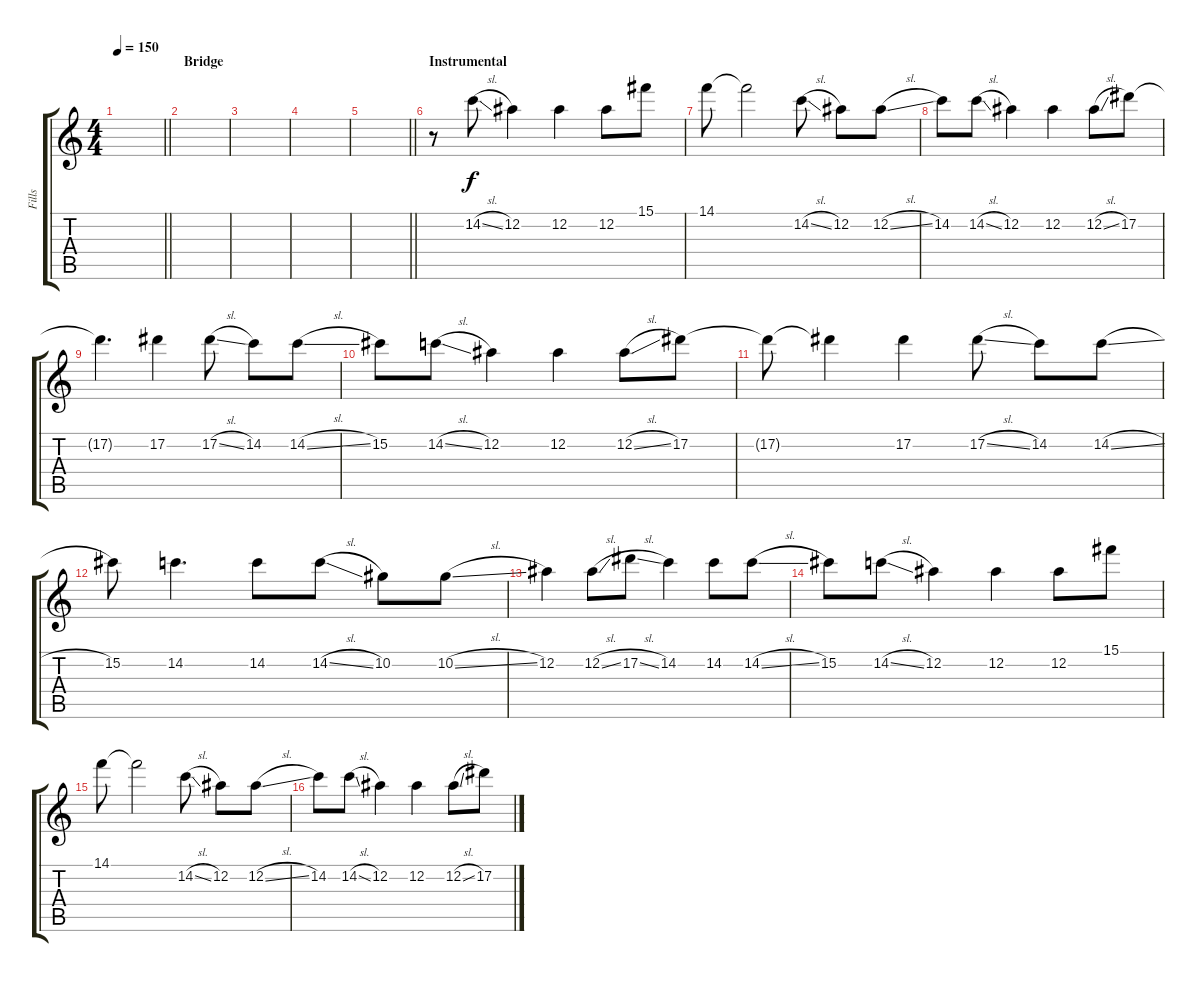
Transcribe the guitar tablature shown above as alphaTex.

\track ("Fills" "Fills") {instrument acousticguitarnylon}
\staff {score tabs}
\tuning (Eb4 Bb3 Gb3 Db3 Ab2 Db2) {hide}
\ts (4 4)
\tempo 150
\clef g2
\barLineRight lightlight
\ks c
|
\section ("" "Bridge")
|
|
|
\barLineRight lightlight
|
\section ("" "Instrumental")
r.8 14.2{sl}.8{volume 6 balance 16 instrument distortionguitar} 12.2.4 12.2.4 12.2.8 15.1.8 |
14.1.8 14.1{t}.2 14.2{sl}.8 12.2.8 12.2{sl}.8 |
14.2.8 14.2{sl}.8 12.2.4 12.2.4 12.2{sl}.8 17.2.8 |
17.2{t}.4{d} 17.2.4 17.2{sl}.8 14.2.8 14.2{sl}.8 |
15.2.8 14.2{sl}.8 12.2.4 12.2.4 12.2{sl}.8 17.2.8 |
17.2{t}.8 17.2{t}.4 17.2.4 17.2{sl}.8 14.2.8 14.2{sl}.8 |
15.2.8 14.2.4{d} 14.2.8 14.2{sl}.8 10.2.8 10.2{sl}.8 |
12.2.4 12.2{sl}.8 17.2{sl}.8 14.2.4 14.2.8 14.2{sl}.8 |
15.2.8 14.2{sl}.8 12.2.4 12.2.4 12.2.8 15.1.8 |
14.1.8 14.1{t}.2 14.2{sl}.8 12.2.8 12.2{sl}.8 |
14.2.8 14.2{sl}.8 12.2.4 12.2.4 12.2{sl}.8 17.2.8
